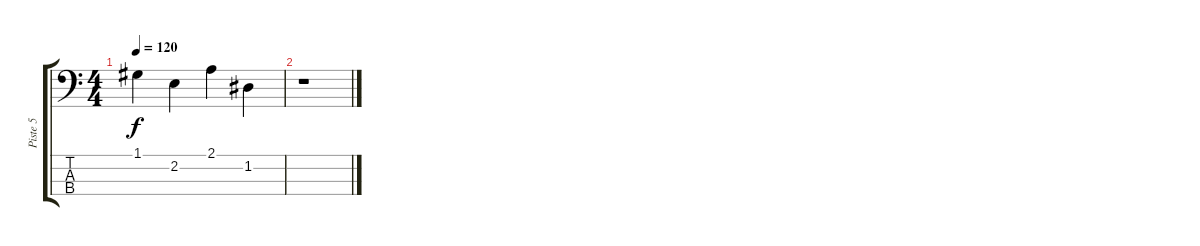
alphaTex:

\track ("Piste 5" "Piste 5") {instrument acousticbass}
\staff {score tabs}
\tuning (G2 D2 A1 E1) {hide}
\ts (4 4)
\tempo 120
\clef f4
\ks c
1.1.4{dy f} 2.2.4 2.1.4 1.2.4 |
r.1
